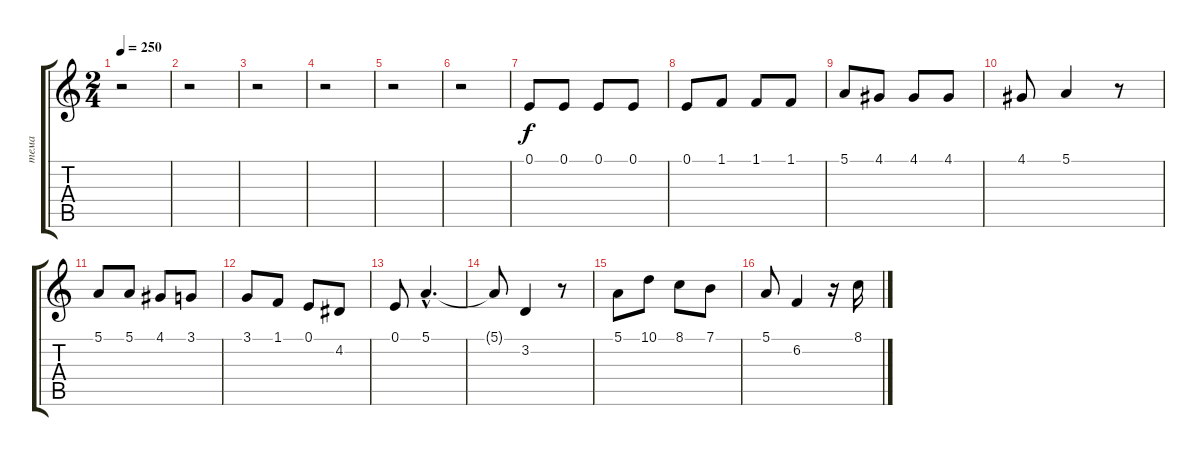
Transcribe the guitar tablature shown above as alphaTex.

\track ("тема" "тема") {instrument trumpet}
\staff {score tabs}
\tuning (E4 B3 G3 D3 A2 E2) {hide}
\ts (2 4)
\tempo 250
\clef g2
\ks c
r.2{dy f instrument trumpet} |
r.2 |
r.2 |
r.2 |
r.2 |
r.2 |
0.1.8{volume 16 balance 5} 0.1.8 0.1.8 0.1.8 |
0.1.8 1.1.8 1.1.8 1.1.8 |
5.1.8 4.1.8 4.1.8 4.1.8 |
4.1.8 5.1.4 r.8 |
5.1.8 5.1.8 4.1.8 3.1.8 |
3.1.8 1.1.8 0.1.8 4.2.8 |
0.1.8 5.1{hac}.4{d} |
5.1{t}.8 3.2.4 r.8 |
5.1.8 10.1.8 8.1.8 7.1.8 |
5.1.8 6.2.4 r.16 8.1.16
